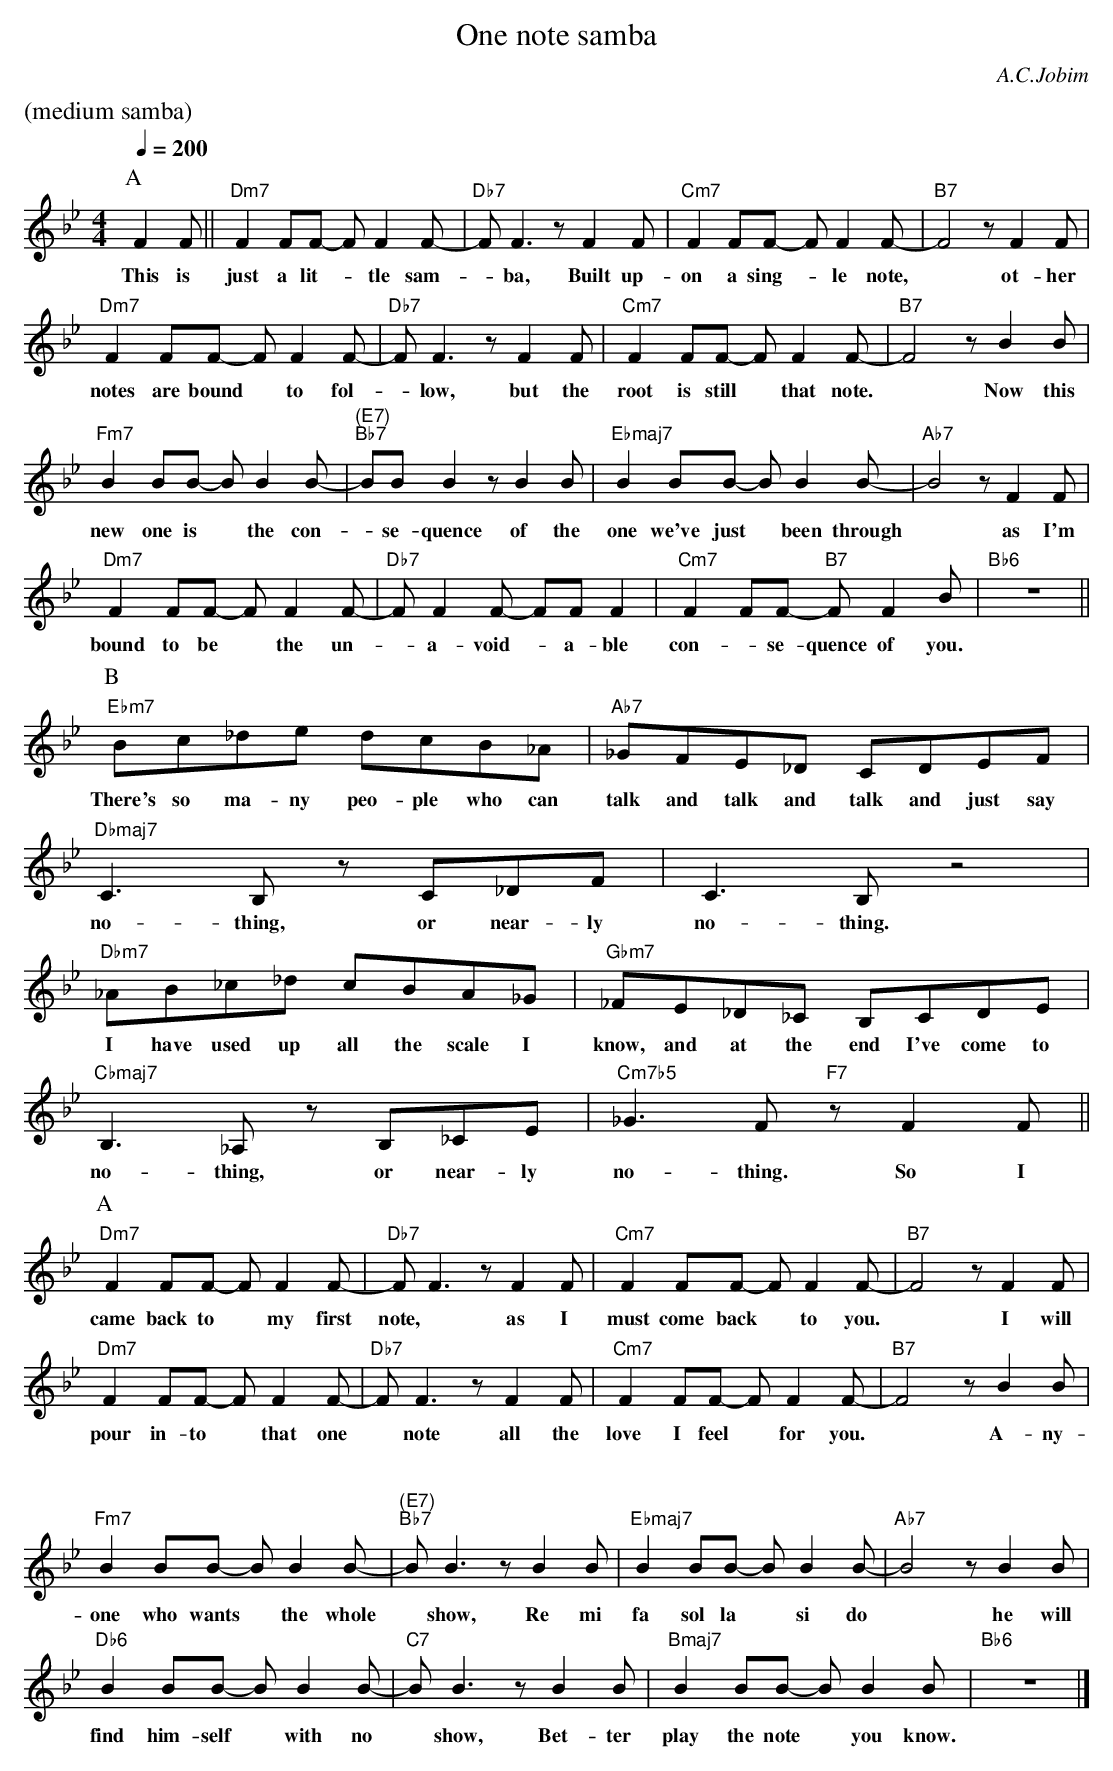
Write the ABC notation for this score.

X:1
T: One note samba
M:4/4
L:1/8
C:A.C.Jobim
Q:1/4=200
K:Bb
%%text (medium samba)
P: A
F2F || "Dm7"F2FF- FF2F- | "Db7"FF3 zF2F | "Cm7"F2FF- FF2F- | "B7"F4 zF2F |
w:This is just a lit-*tle sam-*ba, Built up-on a sing-*le note,* ot-her
"Dm7"F2FF- FF2F- | "Db7"FF3 zF2F | "Cm7"F2FF- FF2F- | "B7"F4 zB2B |
w:notes are bound * to fol-*low, but the root is still* that note.* Now this
"Fm7"B2BB- BB2B- | "(E7)""Bb7"BBB2 zB2B | "Ebmaj7"B2BB- BB2B- | "Ab7"B4 zF2F |
w:new one is* the con-*se-quence of the one we've just* been through* as I'm
"Dm7"F2FF- FF2F- | "Db7"FF2F- FFF2 | "Cm7"F2FF- "B7"FF2B | "Bb6"z8 ||
w:bound to be* the un-*a-void-*a-ble con-*se-quence of you.
P: B
"Ebm7"Bc_de dcB_A | "Ab7"_GFE_D CDEF | "Dbmaj7"C3B, zC_DF | C3B, z4 |
w:There's so ma-ny peo-ple who can talk and talk and talk and just say no-thing, or near-ly no-thing.
"Dbm7"_AB_c_d cBA_G | "Gbm7"_FE_D_C B,CDE | "Cbmaj7"B,3_A, zB,_CE | "Cm7b5"_G3F "F7"zF2F ||
w:I have used up all the scale I know, and at the end I've come to  no-thing, or near-ly no-thing. So I
P: A
"Dm7"F2FF- FF2F- | "Db7"FF3 zF2F | "Cm7"F2FF- FF2F- | "B7"F4 zF2F |
w:came back to* my first note,* as I must come back* to you.* I will
"Dm7"F2FF- FF2F- | "Db7"FF3 zF2F | "Cm7"F2FF- FF2F- | "B7"F4 zB2B |
w:pour in-to* that one* note all the love I feel* for you.* A-ny-
"Fm7"B2BB- BB2B- | "(E7)""Bb7"BB3 zB2B | "Ebmaj7"B2BB- BB2B- | "Ab7"B4 zB2B |
w:one who wants* the whole* show, Re mi fa sol la* si do* he will
"Db6"B2BB- BB2B- | "C7"BB3 zB2B | "Bmaj7"B2BB- BB2B | "Bb6"z8 |]
w:find him-self* with no* show, Bet-ter play the note* you know.
